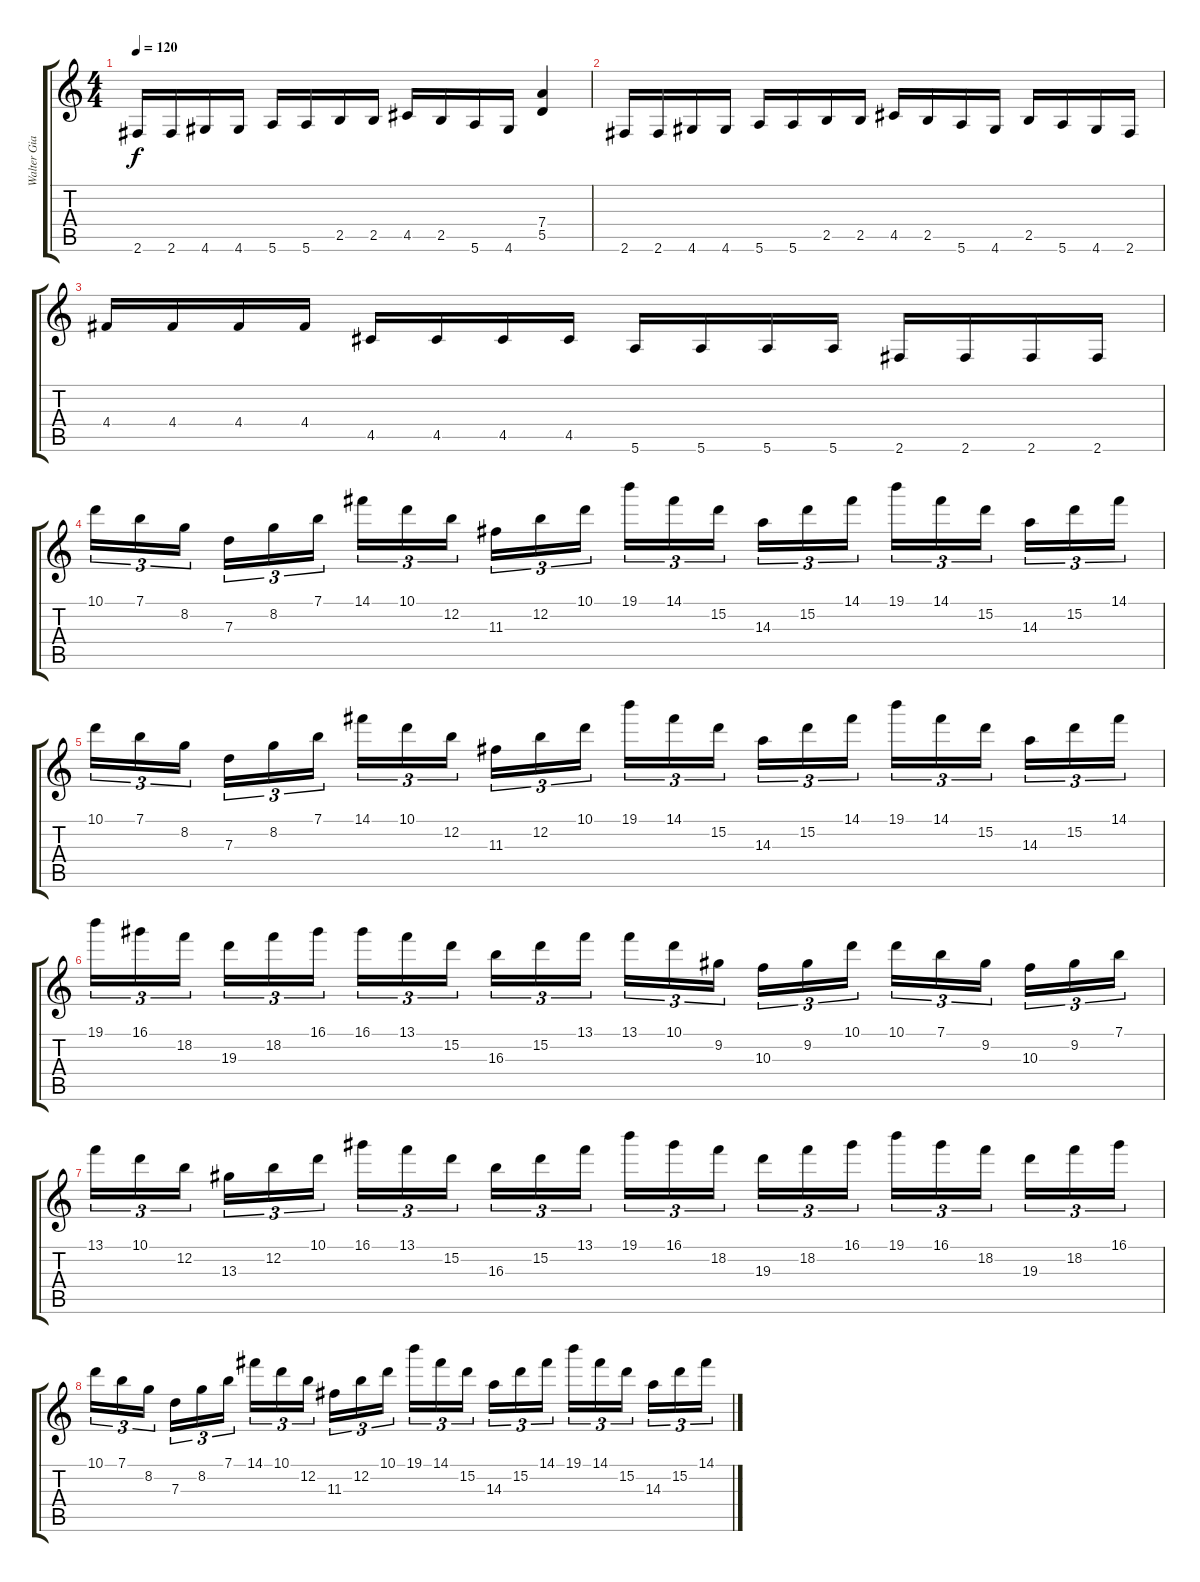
\track ("Walter Giardino" "Walter Gia") {instrument overdrivenguitar}
\staff {score tabs}
\tuning (E4 B3 G3 D3 A2 E2) {hide}
\ts (4 4)
\tempo 120
\clef g2
\ks c
2.6.16{dy f} 2.6.16 4.6.16 4.6.16 5.6.16 5.6.16 2.5.16 2.5.16 4.5.16 2.5.16 5.6.16 4.6.16 (7.4 5.5).4 |
2.6.16 2.6.16 4.6.16 4.6.16 5.6.16 5.6.16 2.5.16 2.5.16 4.5.16 2.5.16 5.6.16 4.6.16 2.5.16 5.6.16 4.6.16 2.6.16 |
4.4.16 4.4.16 4.4.16 4.4.16 4.5.16 4.5.16 4.5.16 4.5.16 5.6.16 5.6.16 5.6.16 5.6.16 2.6.16 2.6.16 2.6.16 2.6.16 |
10.1.16{tu (3 2)} 7.1.16{tu (3 2)} 8.2.16{tu (3 2) beam splitsecondary} 7.3.16{tu (3 2)} 8.2.16{tu (3 2)} 7.1.16{tu (3 2)} 14.1.16{tu (3 2)} 10.1.16{tu (3 2)} 12.2.16{tu (3 2) beam splitsecondary} 11.3.16{tu (3 2)} 12.2.16{tu (3 2)} 10.1.16{tu (3 2)} 19.1.16{tu (3 2)} 14.1.16{tu (3 2)} 15.2.16{tu (3 2) beam splitsecondary} 14.3.16{tu (3 2)} 15.2.16{tu (3 2)} 14.1.16{tu (3 2)} 19.1.16{tu (3 2)} 14.1.16{tu (3 2)} 15.2.16{tu (3 2) beam splitsecondary} 14.3.16{tu (3 2)} 15.2.16{tu (3 2)} 14.1.16{tu (3 2)} |
10.1.16{tu (3 2)} 7.1.16{tu (3 2)} 8.2.16{tu (3 2) beam splitsecondary} 7.3.16{tu (3 2)} 8.2.16{tu (3 2)} 7.1.16{tu (3 2)} 14.1.16{tu (3 2)} 10.1.16{tu (3 2)} 12.2.16{tu (3 2) beam splitsecondary} 11.3.16{tu (3 2)} 12.2.16{tu (3 2)} 10.1.16{tu (3 2)} 19.1.16{tu (3 2)} 14.1.16{tu (3 2)} 15.2.16{tu (3 2) beam splitsecondary} 14.3.16{tu (3 2)} 15.2.16{tu (3 2)} 14.1.16{tu (3 2)} 19.1.16{tu (3 2)} 14.1.16{tu (3 2)} 15.2.16{tu (3 2) beam splitsecondary} 14.3.16{tu (3 2)} 15.2.16{tu (3 2)} 14.1.16{tu (3 2)} |
19.1.16{tu (3 2)} 16.1.16{tu (3 2)} 18.2.16{tu (3 2) beam splitsecondary} 19.3.16{tu (3 2)} 18.2.16{tu (3 2)} 16.1.16{tu (3 2)} 16.1.16{tu (3 2)} 13.1.16{tu (3 2)} 15.2.16{tu (3 2) beam splitsecondary} 16.3.16{tu (3 2)} 15.2.16{tu (3 2)} 13.1.16{tu (3 2)} 13.1.16{tu (3 2)} 10.1.16{tu (3 2)} 9.2.16{tu (3 2) beam splitsecondary} 10.3.16{tu (3 2)} 9.2.16{tu (3 2)} 10.1.16{tu (3 2)} 10.1.16{tu (3 2)} 7.1.16{tu (3 2)} 9.2.16{tu (3 2) beam splitsecondary} 10.3.16{tu (3 2)} 9.2.16{tu (3 2)} 7.1.16{tu (3 2)} |
13.1.16{tu (3 2)} 10.1.16{tu (3 2)} 12.2.16{tu (3 2) beam splitsecondary} 13.3.16{tu (3 2)} 12.2.16{tu (3 2)} 10.1.16{tu (3 2)} 16.1.16{tu (3 2)} 13.1.16{tu (3 2)} 15.2.16{tu (3 2) beam splitsecondary} 16.3.16{tu (3 2)} 15.2.16{tu (3 2)} 13.1.16{tu (3 2)} 19.1.16{tu (3 2)} 16.1.16{tu (3 2)} 18.2.16{tu (3 2) beam splitsecondary} 19.3.16{tu (3 2)} 18.2.16{tu (3 2)} 16.1.16{tu (3 2)} 19.1.16{tu (3 2)} 16.1.16{tu (3 2)} 18.2.16{tu (3 2) beam splitsecondary} 19.3.16{tu (3 2)} 18.2.16{tu (3 2)} 16.1.16{tu (3 2)} |
10.1.16{tu (3 2)} 7.1.16{tu (3 2)} 8.2.16{tu (3 2) beam splitsecondary} 7.3.16{tu (3 2)} 8.2.16{tu (3 2)} 7.1.16{tu (3 2)} 14.1.16{tu (3 2)} 10.1.16{tu (3 2)} 12.2.16{tu (3 2) beam splitsecondary} 11.3.16{tu (3 2)} 12.2.16{tu (3 2)} 10.1.16{tu (3 2)} 19.1.16{tu (3 2)} 14.1.16{tu (3 2)} 15.2.16{tu (3 2) beam splitsecondary} 14.3.16{tu (3 2)} 15.2.16{tu (3 2)} 14.1.16{tu (3 2)} 19.1.16{tu (3 2)} 14.1.16{tu (3 2)} 15.2.16{tu (3 2) beam splitsecondary} 14.3.16{tu (3 2)} 15.2.16{tu (3 2)} 14.1.16{tu (3 2)}
